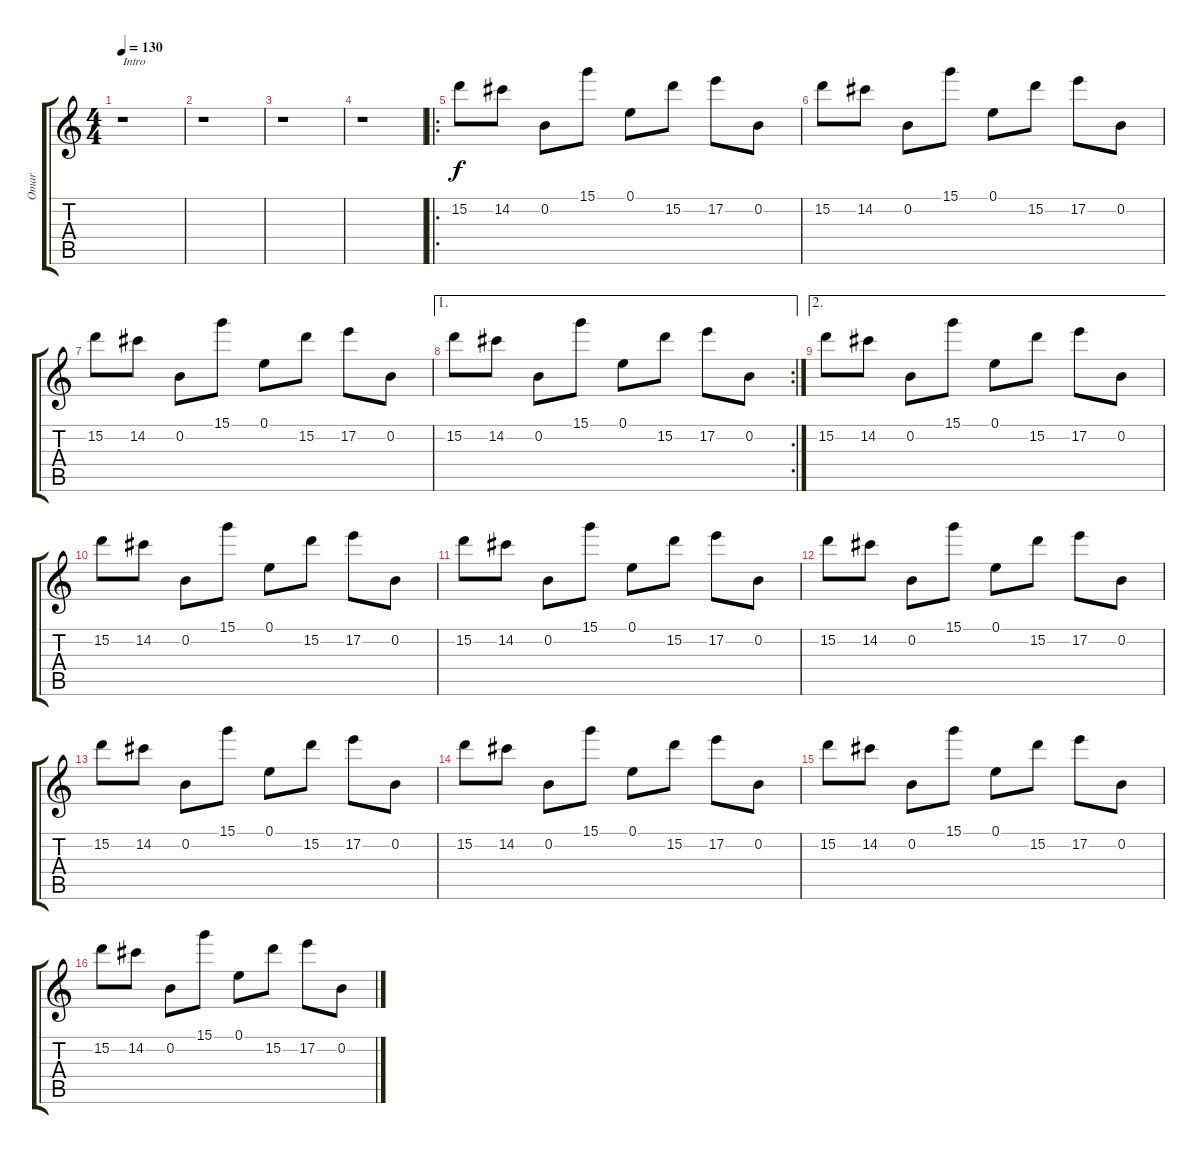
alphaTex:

\track ("Omar" "Omar") {instrument overdrivenguitar}
\staff {score tabs}
\tuning (E4 B3 G3 D3 A2 E2) {hide}
\ts (4 4)
\tempo 130
\clef g2
\ks c
r.1{txt "Intro" dy f instrument overdrivenguitar} |
r.1 |
r.1 |
r.1 |
\ro
15.2.8 14.2.8 0.2.8 15.1.8 0.1.8 15.2.8 17.2.8 0.2.8 |
15.2.8 14.2.8 0.2.8 15.1.8 0.1.8 15.2.8 17.2.8 0.2.8 |
15.2.8 14.2.8 0.2.8 15.1.8 0.1.8 15.2.8 17.2.8 0.2.8 |
\ae 1
\rc 2
15.2.8 14.2.8 0.2.8 15.1.8 0.1.8 15.2.8 17.2.8 0.2.8 |
\ae 2
15.2.8 14.2.8 0.2.8 15.1.8 0.1.8 15.2.8 17.2.8 0.2.8 |
15.2.8 14.2.8 0.2.8 15.1.8 0.1.8 15.2.8 17.2.8 0.2.8 |
15.2.8 14.2.8 0.2.8 15.1.8 0.1.8 15.2.8 17.2.8 0.2.8 |
15.2.8 14.2.8 0.2.8 15.1.8 0.1.8 15.2.8 17.2.8 0.2.8 |
15.2.8 14.2.8 0.2.8 15.1.8 0.1.8 15.2.8 17.2.8 0.2.8 |
15.2.8 14.2.8 0.2.8 15.1.8 0.1.8 15.2.8 17.2.8 0.2.8 |
15.2.8 14.2.8 0.2.8 15.1.8 0.1.8 15.2.8 17.2.8 0.2.8 |
15.2.8 14.2.8 0.2.8 15.1.8 0.1.8 15.2.8 17.2.8 0.2.8
